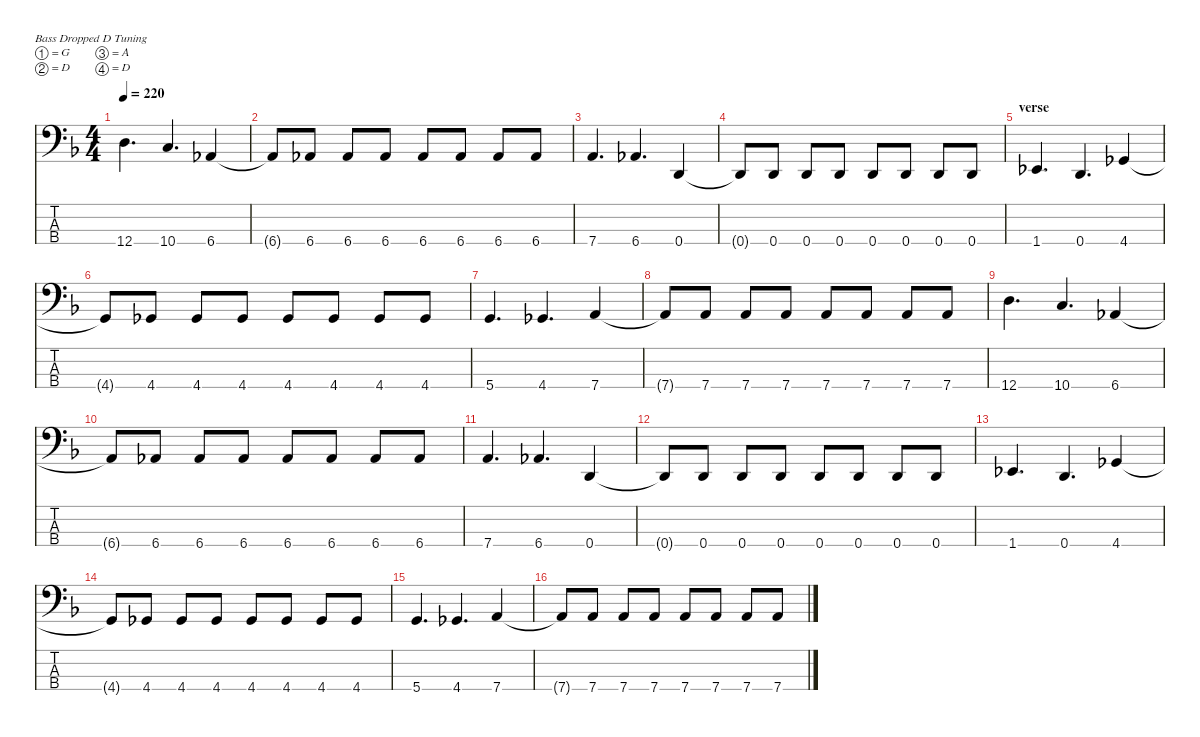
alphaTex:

\hideDynamics
\bracketExtendMode nobrackets
\singleTrackTrackNamePolicy hidden
\multiTrackTrackNamePolicy hidden
\firstSystemTrackNameMode fullname
\firstSystemTrackNameOrientation horizontal
\otherSystemsTrackNameOrientation horizontal
\track ("Bass" "E-Bass") {instrument electricbassfinger}
\staff {score tabs}
\tuning (G2 D2 A1 D1)
\ts (4 4)
\tempo 220
\clef f4
\ks dminor
12.4{acc forcenatural}.4{d dy f beam Down} 10.4{acc forcenatural}.4{d beam Up} 6.4{acc b}.4{beam Up} |
6.4{t acc b}.8{beam Up} 6.4{acc b}.8{beam Up} 6.4{acc b}.8{beam Up} 6.4{acc b}.8{beam Up} 6.4{acc b}.8{beam Up} 6.4{acc b}.8{beam Up} 6.4{acc b}.8{beam Up} 6.4{acc b}.8{beam Up} |
7.4{acc forcenatural}.4{d beam Up} 6.4{acc b}.4{d beam Up} 0.4{acc forcenatural}.4{beam Up} |
0.4{t acc forcenatural}.8{beam Up} 0.4{acc forcenatural}.8{beam Up} 0.4{acc forcenatural}.8{beam Up} 0.4{acc forcenatural}.8{beam Up} 0.4{acc forcenatural}.8{beam Up} 0.4{acc forcenatural}.8{beam Up} 0.4{acc forcenatural}.8{beam Up} 0.4{acc forcenatural}.8{beam Up} |
\section ("" "verse")
1.4{acc b}.4{d dy ff instrument electricbassfinger beam Up} 0.4{acc forcenatural}.4{d beam Up} 4.4{acc b}.4{beam Up} |
4.4{t acc b}.8{dy f beam Up} 4.4{acc b}.8{dy ff beam Up} 4.4{acc b}.8{beam Up} 4.4{acc b}.8{beam Up} 4.4{acc b}.8{beam Up} 4.4{acc b}.8{beam Up} 4.4{acc b}.8{beam Up} 4.4{acc b}.8{beam Up} |
5.4{acc forcenatural}.4{d beam Up} 4.4{acc b}.4{d beam Up} 7.4{acc forcenatural}.4{beam Up} |
7.4{t acc forcenatural}.8{dy f beam Up} 7.4{acc forcenatural}.8{dy ff beam Up} 7.4{acc forcenatural}.8{beam Up} 7.4{acc forcenatural}.8{beam Up} 7.4{acc forcenatural}.8{beam Up} 7.4{acc forcenatural}.8{beam Up} 7.4{acc forcenatural}.8{beam Up} 7.4{acc forcenatural}.8{beam Up} |
12.4{acc forcenatural}.4{d beam Down} 10.4{acc forcenatural}.4{d beam Up} 6.4{acc b}.4{beam Up} |
6.4{t acc b}.8{dy f beam Up} 6.4{acc b}.8{dy ff beam Up} 6.4{acc b}.8{beam Up} 6.4{acc b}.8{beam Up} 6.4{acc b}.8{beam Up} 6.4{acc b}.8{beam Up} 6.4{acc b}.8{beam Up} 6.4{acc b}.8{beam Up} |
7.4{acc forcenatural}.4{d beam Up} 6.4{acc b}.4{d beam Up} 0.4{acc forcenatural}.4{beam Up} |
0.4{t acc forcenatural}.8{dy f beam Up} 0.4{acc forcenatural}.8{dy ff beam Up} 0.4{acc forcenatural}.8{beam Up} 0.4{acc forcenatural}.8{beam Up} 0.4{acc forcenatural}.8{beam Up} 0.4{acc forcenatural}.8{beam Up} 0.4{acc forcenatural}.8{beam Up} 0.4{acc forcenatural}.8{beam Up} |
1.4{acc b}.4{d beam Up} 0.4{acc forcenatural}.4{d beam Up} 4.4{acc b}.4{beam Up} |
4.4{t acc b}.8{dy f beam Up} 4.4{acc b}.8{dy ff beam Up} 4.4{acc b}.8{beam Up} 4.4{acc b}.8{beam Up} 4.4{acc b}.8{beam Up} 4.4{acc b}.8{beam Up} 4.4{acc b}.8{beam Up} 4.4{acc b}.8{beam Up} |
5.4{acc forcenatural}.4{d beam Up} 4.4{acc b}.4{d beam Up} 7.4{acc forcenatural}.4{beam Up} |
7.4{t acc forcenatural}.8{dy f beam Up} 7.4{acc forcenatural}.8{dy ff beam Up} 7.4{acc forcenatural}.8{beam Up} 7.4{acc forcenatural}.8{beam Up} 7.4{acc forcenatural}.8{beam Up} 7.4{acc forcenatural}.8{beam Up} 7.4{acc forcenatural}.8{beam Up} 7.4{acc forcenatural}.8{beam Up}
